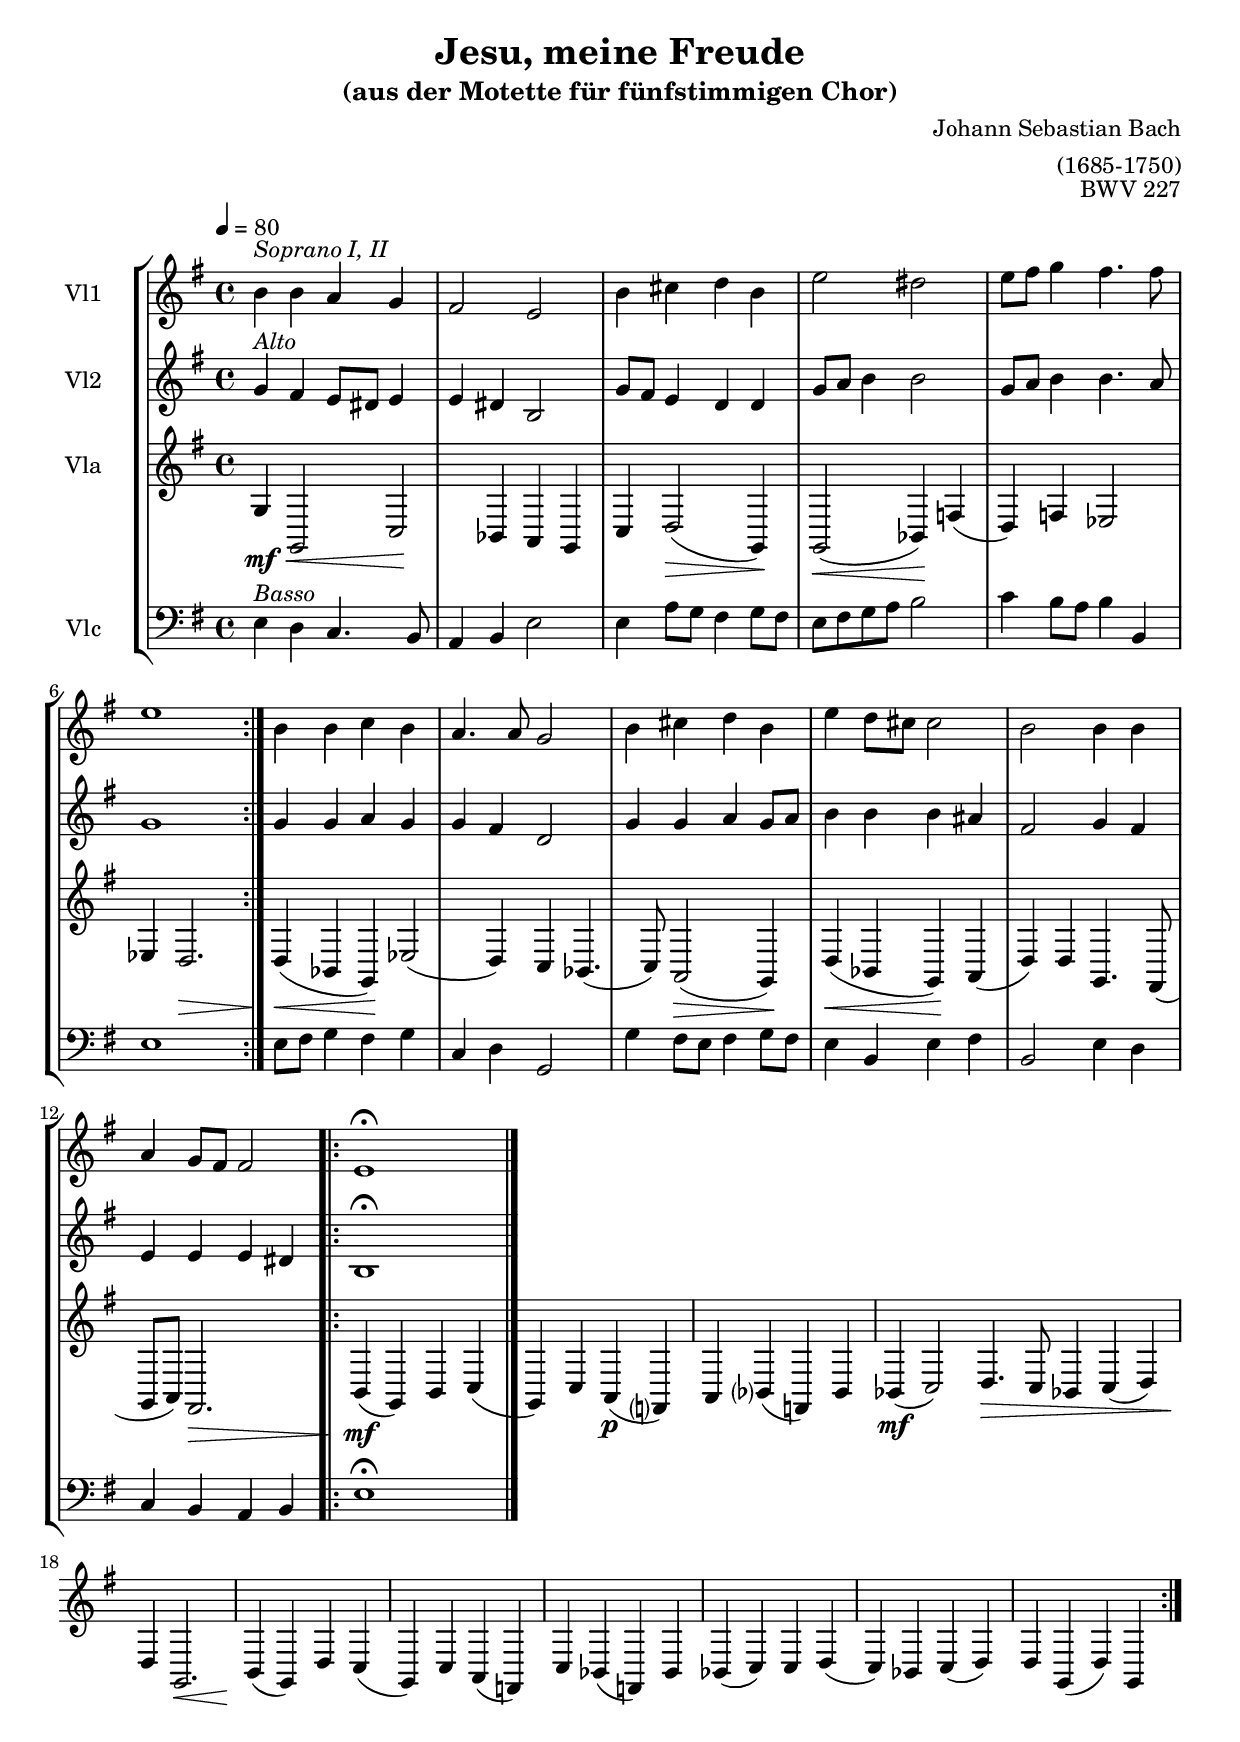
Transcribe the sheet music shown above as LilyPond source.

\version "2.12.3"
\include "deutsch.ly"

#(set-global-staff-size 20)

\header {
  title = "Jesu, meine Freude"
  subtitle = "(aus der Motette für fünfstimmigen Chor)"
  composer = "Johann Sebastian Bach"
  arranger = "(1685-1750)"
  opus = "BWV 227"
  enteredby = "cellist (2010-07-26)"
}

voiceconsts = {
 \clef "treble"
 \key g \major
 %\numericTimeSignature
 \compressFullBarRests
 \time 4/4
 \tempo 4 = 80
}

midihi  = "ocarina"
midimid = "english horn"
midilow = "bassoon"

va = {
   \voiceconsts

 h'4^\markup{\italic{ Soprano I, II }}  h'4 a'4 g'4 |  % 1
 fis'2 e'2 |  % 2
 h'4 cis''4 d''4 h'4 |  % 3
 e''2 dis''2 |  % 4
 e''8 [  fis''8 ]  g''4 fis''4. fis''8 |  % 5
 e''1 \bar ":|"  % 6
 h'4 h'4 c''4 h'4 |  % 7
 a'4. a'8 g'2 |  % 8
 h'4 cis''4 d''4 h'4 |  % 9
 e''4 d''8 [  cis''8 ]  cis''2 |  % 10
 h'2 h'4 h'4 |  % 11
 a'4 g'8 [  fis'8 ]  fis'2 |  % 12
 e'1\fermata  \bar "|."  % 13
}

vb = {
   \voiceconsts

 g'4^\markup{\italic{ Alto }}  fis'4 e'8 [  dis'8 ]  e'4 |  % 1
 e'4 dis'4 h2 |  % 2
 g'8 [  fis'8 ]  e'4 d'4 d'4 |  % 3
 g'8 [  a'8 ]  h'4 h'2 |  % 4
 g'8 [  a'8 ]  h'4 h'4. a'8 |  % 5
 g'1 \bar ":|"  % 6
 g'4 g'4 a'4 g'4 |  % 7
 g'4 fis'4 d'2 |  % 8
 g'4 g'4 a'4 g'8 [  a'8 ]  |  % 9
 h'4 h'4 h'4 ais'4 |  % 10
 fis'2 g'4 fis'4 |  % 11
 e'4 e'4 e'4 dis'4 |  % 12
 h1\fermata  \bar "|."
}

\include "v3.ily"
vd = {
   \voiceconsts
   \clef "bass"

 e4^\markup{\italic{ Basso }}  d4 c4. h,8 |  % 1
 a,4 h,4 e2 |  % 2
 e4 a8 [  g8 ]  fis4 g8 [  fis8 ]  |  % 3
 e8 [  fis8 g8 a8 ]  h2 |  % 4
 c'4 h8 [  a8 ]  h4 h,4 |  % 5
 e1 \bar ":|"  % 6
 e8 [  fis8 ]  g4 fis4 g4 |  % 7
 c4 d4 g,2 |  % 8
 g4 fis8 [  e8 ]  fis4 g8 [  fis8 ]  |  % 9
 e4 h,4 e4 fis4 |  % 10
 h,2 e4 d4 |  % 11
 c4 h,4 a,4 h,4 |  % 12
 e1\fermata  \bar "|."
}


\book {
    \score {
        \new StaffGroup <<
          \new Staff {
	    \set Staff.midiInstrument = \midihi
            \set Staff.instrumentName = "Vl1 "
            \va
          }
          \new Staff {
	    \set Staff.midiInstrument = \midimid
            \set Staff.instrumentName = "Vl2 "
            \vb
          }
          \new Staff {
	    \set Staff.midiInstrument = \midimid
            \set Staff.instrumentName = "Vla "
            \transpose g g, \vc
          }
          \new Staff {
	    \set Staff.midiInstrument = \midimid
            \set Staff.instrumentName = "Vlc "
            \vd
          }
        >>

    \layout {}

    \midi {
      \context {
	\Score
	tempoWholesPerMinute = #(ly:make-moment 80 4)
      }
    }
  }
}